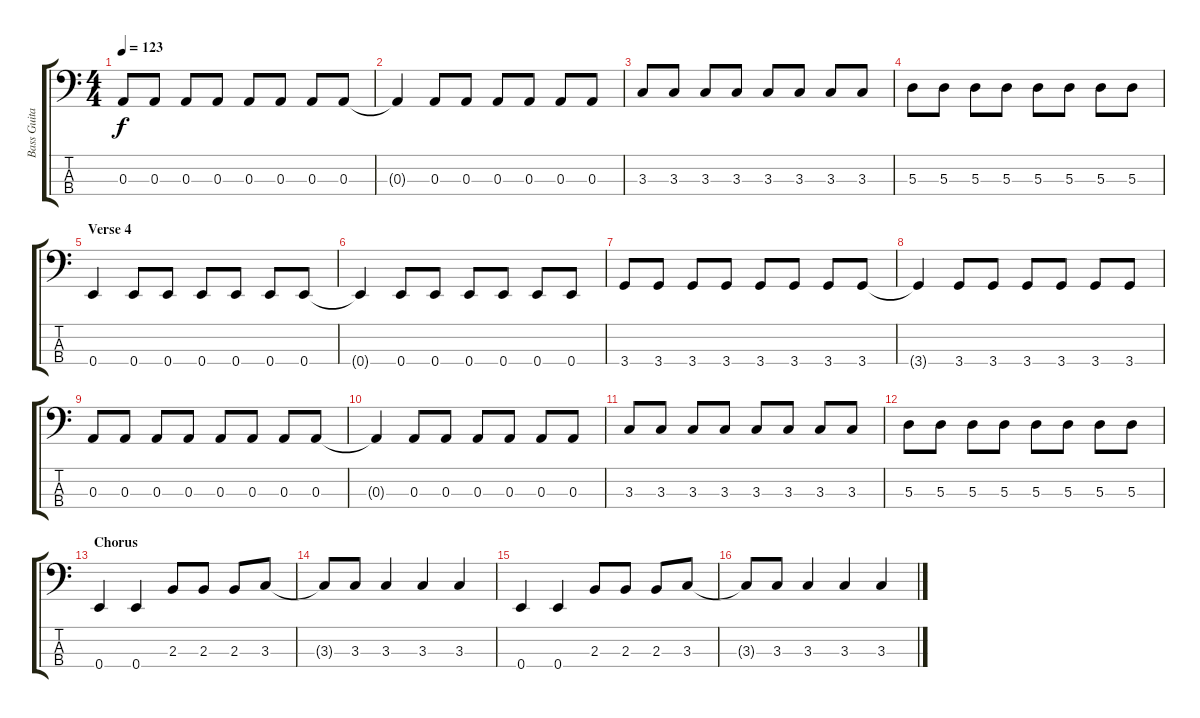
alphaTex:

\track ("Bass Guitar" "Bass Guita") {instrument slapbass2}
\staff {score tabs}
\tuning (G2 D2 A1 E1) {hide}
\ts (4 4)
\tempo 123
\clef f4
\ks c
0.3.8{dy f} 0.3.8 0.3.8 0.3.8 0.3.8 0.3.8 0.3.8 0.3.8 |
0.3{t}.4 0.3.8 0.3.8 0.3.8 0.3.8 0.3.8 0.3.8 |
3.3.8 3.3.8 3.3.8 3.3.8 3.3.8 3.3.8 3.3.8 3.3.8 |
5.3.8 5.3.8 5.3.8 5.3.8 5.3.8 5.3.8 5.3.8 5.3.8 |
\section ("" "Verse 4")
0.4.4 0.4.8 0.4.8 0.4.8 0.4.8 0.4.8 0.4.8 |
0.4{t}.4 0.4.8 0.4.8 0.4.8 0.4.8 0.4.8 0.4.8 |
3.4.8 3.4.8 3.4.8 3.4.8 3.4.8 3.4.8 3.4.8 3.4.8 |
3.4{t}.4 3.4.8 3.4.8 3.4.8 3.4.8 3.4.8 3.4.8 |
0.3.8 0.3.8 0.3.8 0.3.8 0.3.8 0.3.8 0.3.8 0.3.8 |
0.3{t}.4 0.3.8 0.3.8 0.3.8 0.3.8 0.3.8 0.3.8 |
3.3.8 3.3.8 3.3.8 3.3.8 3.3.8 3.3.8 3.3.8 3.3.8 |
5.3.8 5.3.8 5.3.8 5.3.8 5.3.8 5.3.8 5.3.8 5.3.8 |
\section ("" "Chorus")
0.4.4 0.4.4 2.3.8 2.3.8 2.3.8 3.3.8 |
3.3{t}.8 3.3.8 3.3.4 3.3.4 3.3.4 |
0.4.4 0.4.4 2.3.8 2.3.8 2.3.8 3.3.8 |
3.3{t}.8 3.3.8 3.3.4 3.3.4 3.3.4
